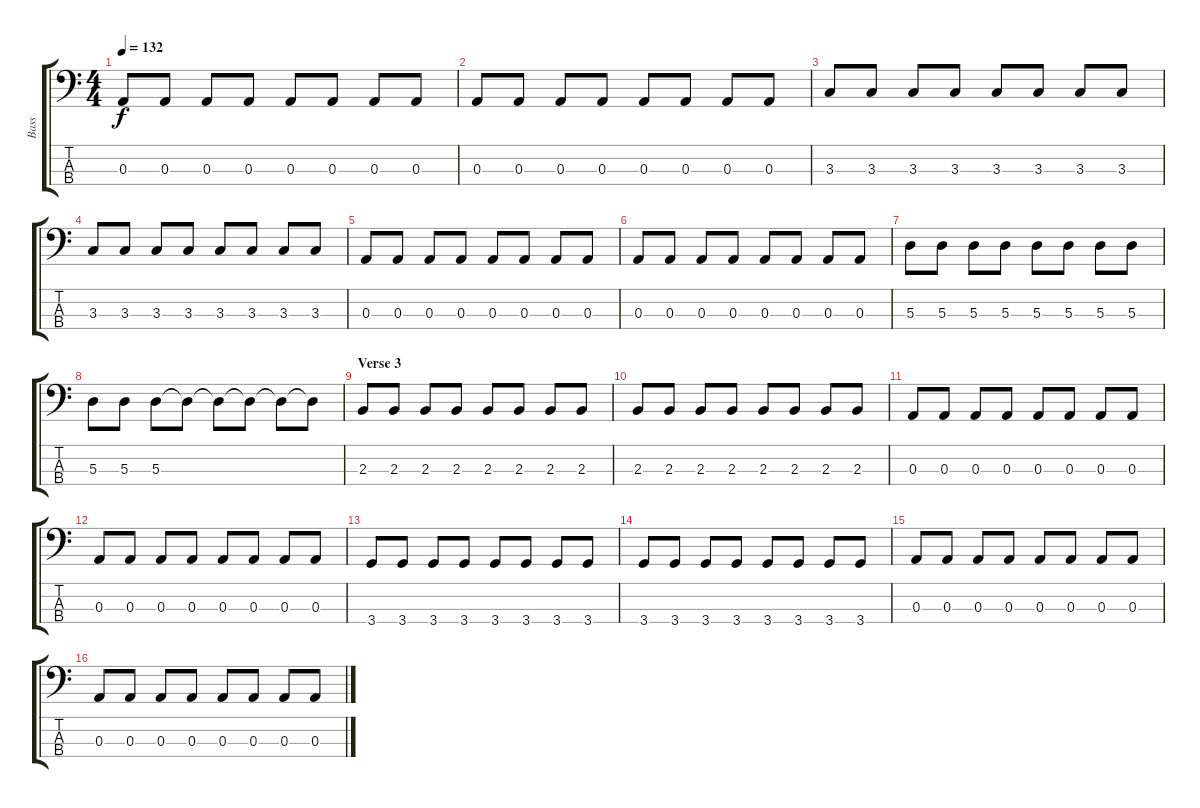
\track ("Bass" "Bass") {instrument electricbassfinger}
\staff {score tabs}
\tuning (G2 D2 A1 E1) {hide}
\ts (4 4)
\tempo 132
\clef f4
\ks c
0.3.8{dy f} 0.3.8 0.3.8 0.3.8 0.3.8 0.3.8 0.3.8 0.3.8 |
0.3.8 0.3.8 0.3.8 0.3.8 0.3.8 0.3.8 0.3.8 0.3.8 |
3.3.8 3.3.8 3.3.8 3.3.8 3.3.8 3.3.8 3.3.8 3.3.8 |
3.3.8 3.3.8 3.3.8 3.3.8 3.3.8 3.3.8 3.3.8 3.3.8 |
0.3.8 0.3.8 0.3.8 0.3.8 0.3.8 0.3.8 0.3.8 0.3.8 |
0.3.8 0.3.8 0.3.8 0.3.8 0.3.8 0.3.8 0.3.8 0.3.8 |
5.3.8 5.3.8 5.3.8 5.3.8 5.3.8 5.3.8 5.3.8 5.3.8 |
5.3.8 5.3.8 5.3.8 5.3{t}.8 5.3{t}.8 5.3{t}.8 5.3{t}.8 5.3{t}.8 |
\section ("" "Verse 3")
2.3.8 2.3.8 2.3.8 2.3.8 2.3.8 2.3.8 2.3.8 2.3.8 |
2.3.8 2.3.8 2.3.8 2.3.8 2.3.8 2.3.8 2.3.8 2.3.8 |
0.3.8 0.3.8 0.3.8 0.3.8 0.3.8 0.3.8 0.3.8 0.3.8 |
0.3.8 0.3.8 0.3.8 0.3.8 0.3.8 0.3.8 0.3.8 0.3.8 |
3.4.8 3.4.8 3.4.8 3.4.8 3.4.8 3.4.8 3.4.8 3.4.8 |
3.4.8 3.4.8 3.4.8 3.4.8 3.4.8 3.4.8 3.4.8 3.4.8 |
0.3.8 0.3.8 0.3.8 0.3.8 0.3.8 0.3.8 0.3.8 0.3.8 |
0.3.8 0.3.8 0.3.8 0.3.8 0.3.8 0.3.8 0.3.8 0.3.8
